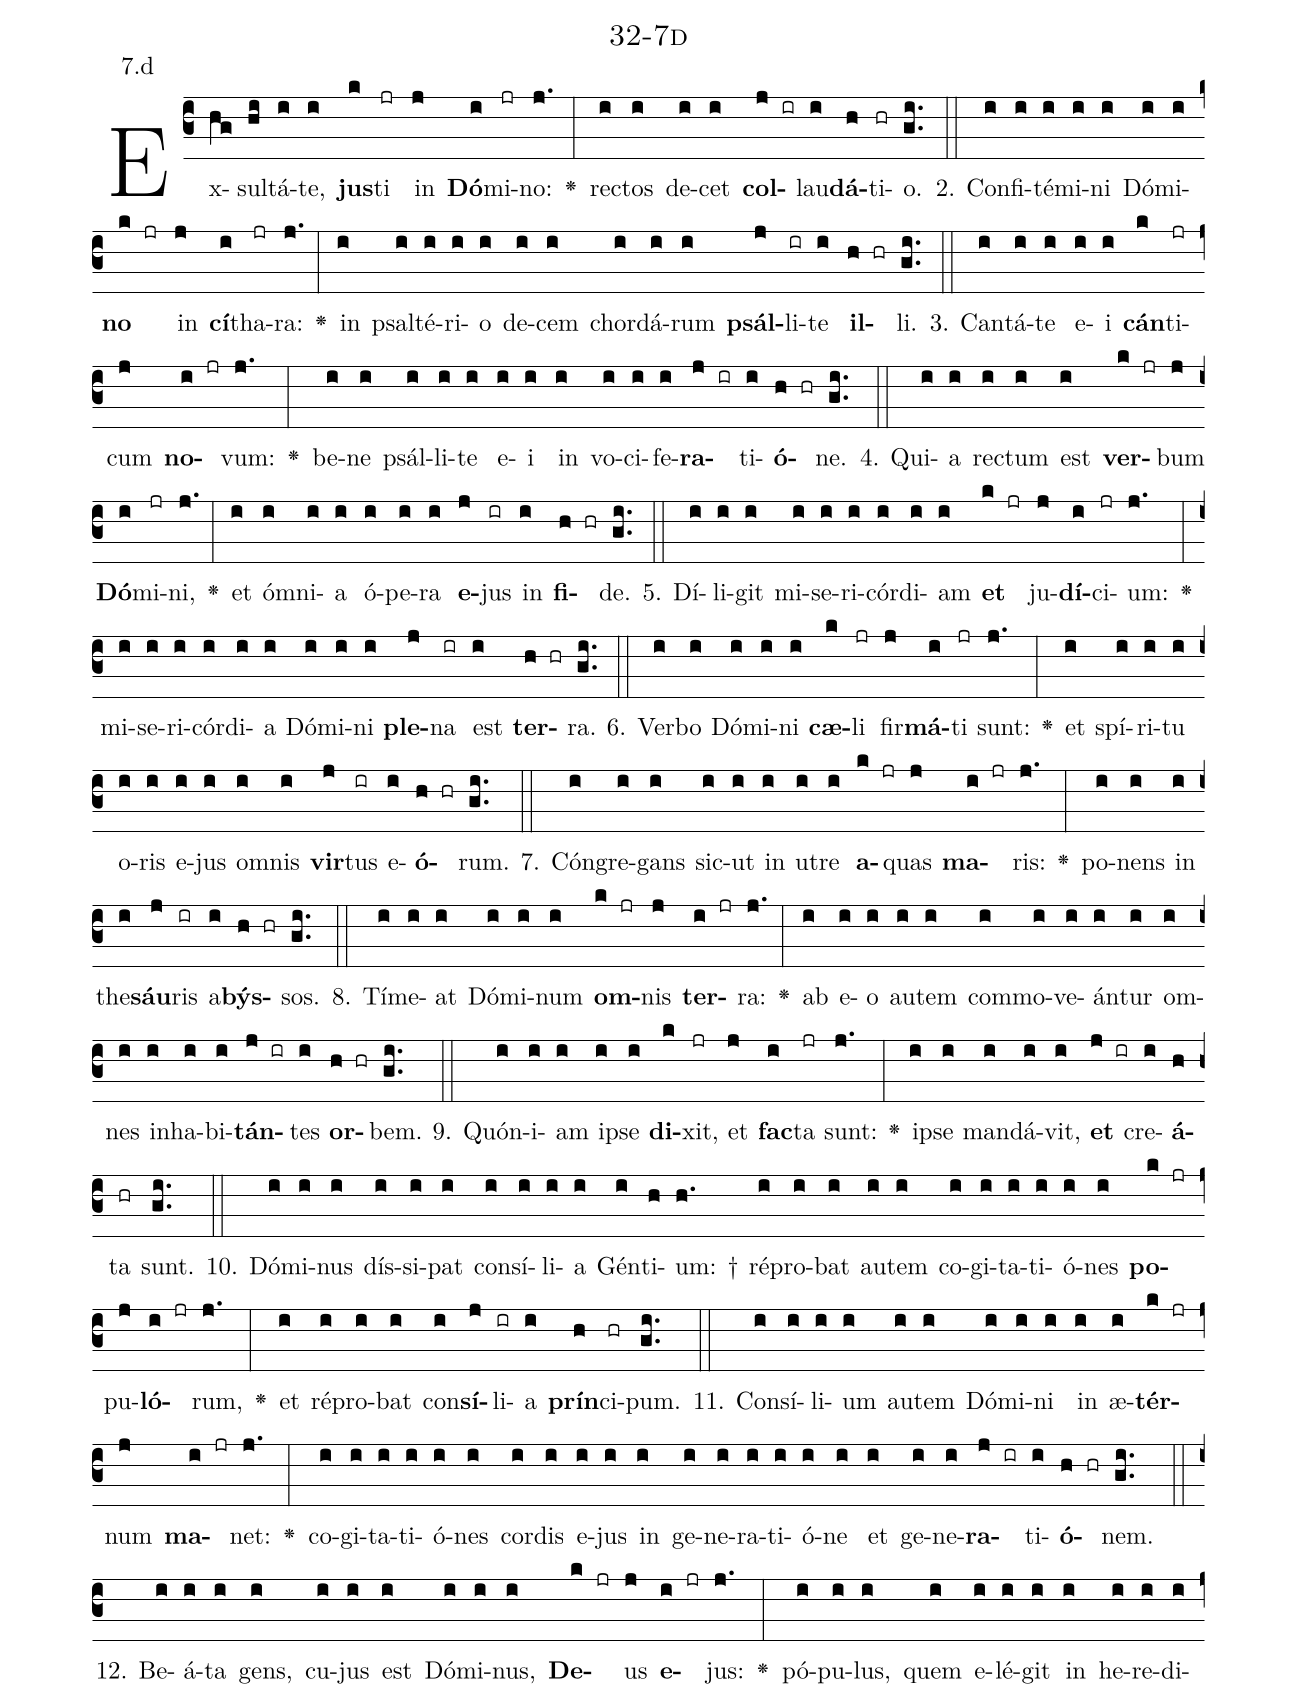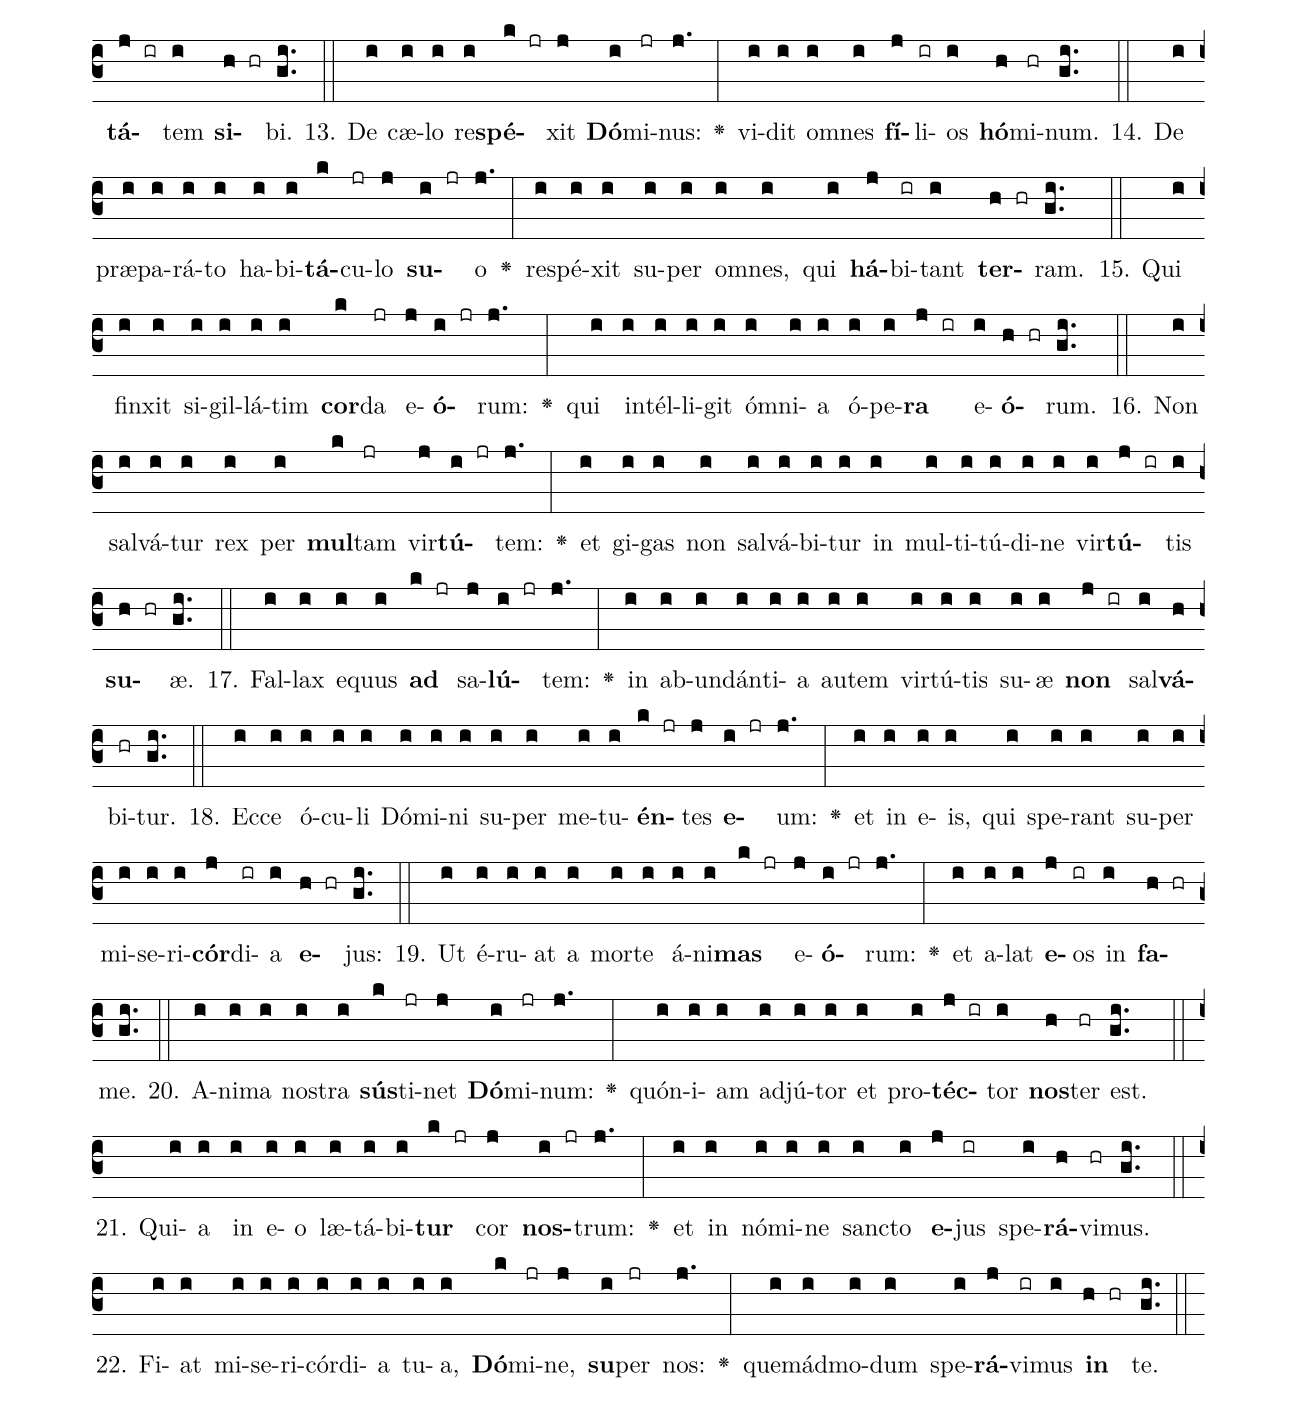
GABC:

name: 32-7d;
annotation: 7.d;
%%
(c3)Ex(hg)sul(hi)tá(i)te,(i) <b>jus</b>(k)ti(jr) in(j) <b>Dó</b>(i)mi(jr)no:(j.) <v>\greheightstar</v>(:) rec(i)tos(i) de(i)cet(i) <b>col</b>(j ir)lau(i)<b>dá</b>(h)ti(hr)o.(gi..) (::)
2. Con(i)fi(i)té(i)mi(i)ni(i) Dó(i)mi(i)<b>no</b>(k jr) in(j) <b>cí</b>(i)tha(jr)ra:(j.) <v>\greheightstar</v>(:) in(i) psal(i)té(i)ri(i)o(i) de(i)cem(i) chor(i)dá(i)rum(i) <b>psál</b>(j)li(ir)te(i) <b>il</b>(h hr)li.(gi..) (::)
3. Can(i)tá(i)te(i) e(i)i(i) <b>cán</b>(k)ti(jr)cum(j) <b>no</b>(i jr)vum:(j.) <v>\greheightstar</v>(:) be(i)ne(i) psál(i)li(i)te(i) e(i)i(i) in(i) vo(i)ci(i)fe(i)<b>ra</b>(j ir)ti(i)<b>ó</b>(h hr)ne.(gi..) (::)
4. Qui(i)a(i) rec(i)tum(i) est(i) <b>ver</b>(k jr)bum(j) <b>Dó</b>(i)mi(jr)ni,(j.) <v>\greheightstar</v>(:) et(i) óm(i)ni(i)a(i) ó(i)pe(i)ra(i) <b>e</b>(j)jus(ir) in(i) <b>fi</b>(h hr)de.(gi..) (::)
5. Dí(i)li(i)git(i) mi(i)se(i)ri(i)cór(i)di(i)am(i) <b>et</b>(k jr) ju(j)<b>dí</b>(i)ci(jr)um:(j.) <v>\greheightstar</v>(:) mi(i)se(i)ri(i)cór(i)di(i)a(i) Dó(i)mi(i)ni(i) <b>ple</b>(j)na(ir) est(i) <b>ter</b>(h hr)ra.(gi..) (::)
6. Ver(i)bo(i) Dó(i)mi(i)ni(i) <b>cæ</b>(k)li(jr) fir(j)<b>má</b>(i)ti(jr) sunt:(j.) <v>\greheightstar</v>(:) et(i) spí(i)ri(i)tu(i) o(i)ris(i) e(i)jus(i) om(i)nis(i) <b>vir</b>(j)tus(ir) e(i)<b>ó</b>(h hr)rum.(gi..) (::)
7. Cón(i)gre(i)gans(i) sic(i)ut(i) in(i) u(i)tre(i) <b>a</b>(k jr)quas(j) <b>ma</b>(i jr)ris:(j.) <v>\greheightstar</v>(:) po(i)nens(i) in(i) the(i)<b>sáu</b>(j)ris(ir) a(i)<b>býs</b>(h hr)sos.(gi..) (::)
8. Tí(i)me(i)at(i) Dó(i)mi(i)num(i) <b>om</b>(k jr)nis(j) <b>ter</b>(i jr)ra:(j.) <v>\greheightstar</v>(:) ab(i) e(i)o(i) au(i)tem(i) com(i)mo(i)ve(i)án(i)tur(i) om(i)nes(i) in(i)ha(i)bi(i)<b>tán</b>(j ir)tes(i) <b>or</b>(h hr)bem.(gi..) (::)
9. Quón(i)i(i)am(i) ip(i)se(i) <b>di</b>(k)xit,(jr) et(j) <b>fac</b>(i)ta(jr) sunt:(j.) <v>\greheightstar</v>(:) ip(i)se(i) man(i)dá(i)vit,(i) <b>et</b>(j ir) cre(i)<b>á</b>(h)ta(hr) sunt.(gi..) (::)
10. Dó(i)mi(i)nus(i) dís(i)si(i)pat(i) con(i)sí(i)li(i)a(i) Gén(i)ti(h)um: †(h.) ré(i)pro(i)bat(i) au(i)tem(i) co(i)gi(i)ta(i)ti(i)ó(i)nes(i) <b>po</b>(k jr)pu(j)<b>ló</b>(i jr)rum,(j.) <v>\greheightstar</v>(:) et(i) ré(i)pro(i)bat(i) con(i)<b>sí</b>(j)li(ir)a(i) <b>prín</b>(h)ci(hr)pum.(gi..) (::)
11. Con(i)sí(i)li(i)um(i) au(i)tem(i) Dó(i)mi(i)ni(i) in(i) æ(i)<b>tér</b>(k jr)num(j) <b>ma</b>(i jr)net:(j.) <v>\greheightstar</v>(:) co(i)gi(i)ta(i)ti(i)ó(i)nes(i) cor(i)dis(i) e(i)jus(i) in(i) ge(i)ne(i)ra(i)ti(i)ó(i)ne(i) et(i) ge(i)ne(i)<b>ra</b>(j ir)ti(i)<b>ó</b>(h hr)nem.(gi..) (::)
12. Be(i)á(i)ta(i) gens,(i) cu(i)jus(i) est(i) Dó(i)mi(i)nus,(i) <b>De</b>(k jr)us(j) <b>e</b>(i jr)jus:(j.) <v>\greheightstar</v>(:) pó(i)pu(i)lus,(i) quem(i) e(i)lé(i)git(i) in(i) he(i)re(i)di(i)<b>tá</b>(j ir)tem(i) <b>si</b>(h hr)bi.(gi..) (::)
13. De(i) cæ(i)lo(i) re(i)<b>spé</b>(k jr)xit(j) <b>Dó</b>(i)mi(jr)nus:(j.) <v>\greheightstar</v>(:) vi(i)dit(i) om(i)nes(i) <b>fí</b>(j)li(ir)os(i) <b>hó</b>(h)mi(hr)num.(gi..) (::)
14. De(i) præ(i)pa(i)rá(i)to(i) ha(i)bi(i)<b>tá</b>(k)cu(jr)lo(j) <b>su</b>(i jr)o(j.) <v>\greheightstar</v>(:) re(i)spé(i)xit(i) su(i)per(i) om(i)nes,(i) qui(i) <b>há</b>(j)bi(ir)tant(i) <b>ter</b>(h hr)ram.(gi..) (::)
15. Qui(i) fin(i)xit(i) si(i)gil(i)lá(i)tim(i) <b>cor</b>(k)da(jr) e(j)<b>ó</b>(i jr)rum:(j.) <v>\greheightstar</v>(:) qui(i) in(i)tél(i)li(i)git(i) óm(i)ni(i)a(i) ó(i)pe(i)<b>ra</b>(j ir) e(i)<b>ó</b>(h hr)rum.(gi..) (::)
16. Non(i) sal(i)vá(i)tur(i) rex(i) per(i) <b>mul</b>(k)tam(jr) vir(j)<b>tú</b>(i jr)tem:(j.) <v>\greheightstar</v>(:) et(i) gi(i)gas(i) non(i) sal(i)vá(i)bi(i)tur(i) in(i) mul(i)ti(i)tú(i)di(i)ne(i) vir(i)<b>tú</b>(j ir)tis(i) <b>su</b>(h hr)æ.(gi..) (::)
17. Fal(i)lax(i) e(i)quus(i) <b>ad</b>(k jr) sa(j)<b>lú</b>(i jr)tem:(j.) <v>\greheightstar</v>(:) in(i) ab(i)un(i)dán(i)ti(i)a(i) au(i)tem(i) vir(i)tú(i)tis(i) su(i)æ(i) <b>non</b>(j ir) sal(i)<b>vá</b>(h)bi(hr)tur.(gi..) (::)
18. Ec(i)ce(i) ó(i)cu(i)li(i) Dó(i)mi(i)ni(i) su(i)per(i) me(i)tu(i)<b>én</b>(k jr)tes(j) <b>e</b>(i jr)um:(j.) <v>\greheightstar</v>(:) et(i) in(i) e(i)is,(i) qui(i) spe(i)rant(i) su(i)per(i) mi(i)se(i)ri(i)<b>cór</b>(j)di(ir)a(i) <b>e</b>(h hr)jus:(gi..) (::)
19. Ut(i) é(i)ru(i)at(i) a(i) mor(i)te(i) á(i)ni(i)<b>mas</b>(k jr) e(j)<b>ó</b>(i jr)rum:(j.) <v>\greheightstar</v>(:) et(i) a(i)lat(i) <b>e</b>(j)os(ir) in(i) <b>fa</b>(h hr)me.(gi..) (::)
20. A(i)ni(i)ma(i) nos(i)tra(i) <b>sús</b>(k)ti(jr)net(j) <b>Dó</b>(i)mi(jr)num:(j.) <v>\greheightstar</v>(:) quón(i)i(i)am(i) ad(i)jú(i)tor(i) et(i) pro(i)<b>téc</b>(j ir)tor(i) <b>nos</b>(h)ter(hr) est.(gi..) (::)
21. Qui(i)a(i) in(i) e(i)o(i) læ(i)tá(i)bi(i)<b>tur</b>(k jr) cor(j) <b>nos</b>(i jr)trum:(j.) <v>\greheightstar</v>(:) et(i) in(i) nó(i)mi(i)ne(i) sanc(i)to(i) <b>e</b>(j)jus(ir) spe(i)<b>rá</b>(h)vi(hr)mus.(gi..) (::)
22. Fi(i)at(i) mi(i)se(i)ri(i)cór(i)di(i)a(i) tu(i)a,(i) <b>Dó</b>(k)mi(jr)ne,(j) <b>su</b>(i)per(jr) nos:(j.) <v>\greheightstar</v>(:) quem(i)ád(i)mo(i)dum(i) spe(i)<b>rá</b>(j)vi(ir)mus(i) <b>in</b>(h hr) te.(gi..) (::)
